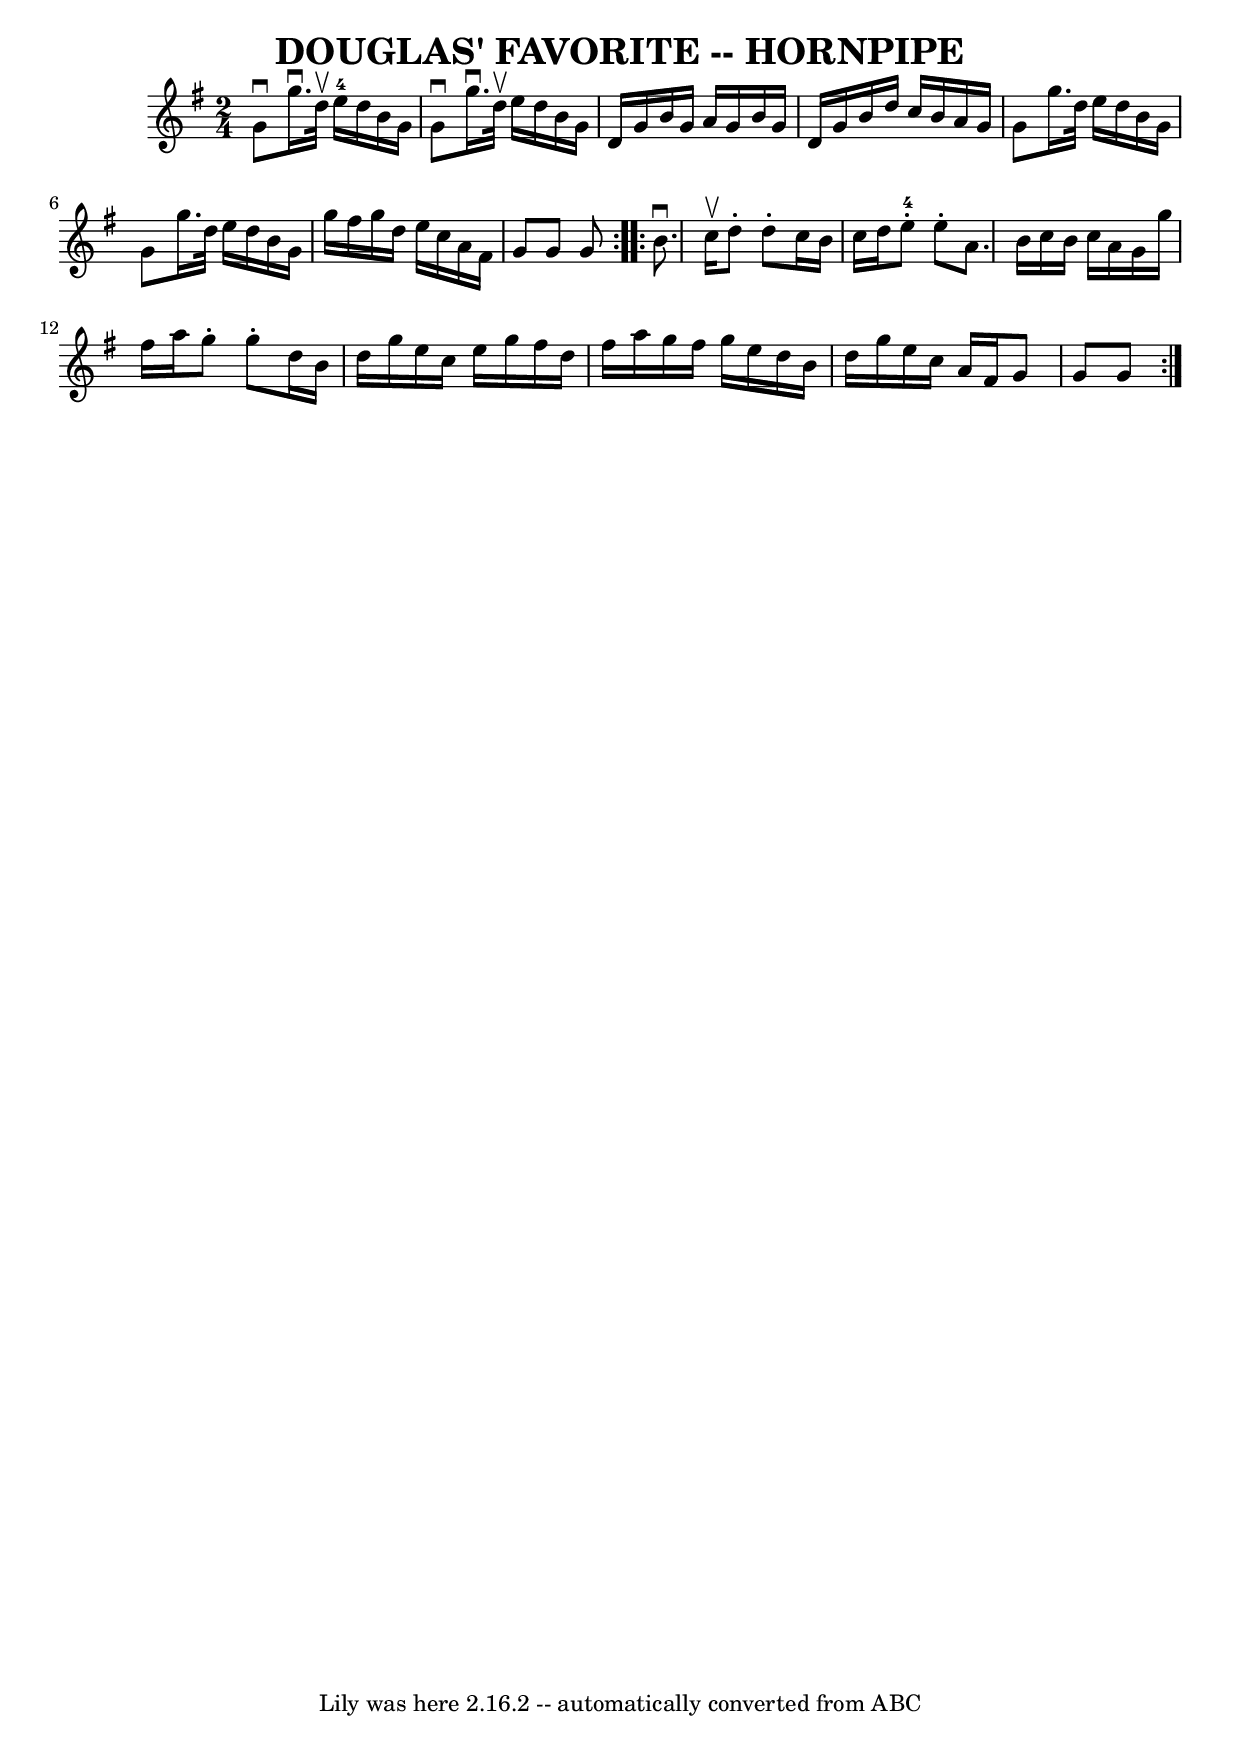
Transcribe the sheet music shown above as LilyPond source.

\version "2.16.2"
\include "Mammoth.ily"
\header {
  %% book = "Ryan's Mammoth Collection of Fiddle Tunes"
 crossRefNumber = "1"
 footnotes = ""
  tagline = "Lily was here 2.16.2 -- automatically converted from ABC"
  title = "DOUGLAS' FAVORITE -- HORNPIPE"

}
voicedefault =  {



  \repeat volta 2 {

    \time 2/4 
    \key g \major
 g'8^\downbow g''16.^\downbow d''32^\upbow e''16-4 d''16 b'16 g'16     |
 g'8^\downbow g''16.^\downbow d''32^\upbow e''16 d''16 b'16 g'16    |
 d'16 g'16 b'16 g'16 a'16 g'16 b'16 g'16     |
 d'16 g'16 b'16 d''16 c''16 b'16 a'16 g'16     |
 g'8 g''16. d''32 e''16 d''16 b'16 g'16     |
 g'8 g''16. d''32 e''16 d''16 b'16 g'16     |
 g''16 fs''16 g''16 d''16 e''16 c''16 a'16 fs'16     |
 g'8 g'8    
 g'8    
  }     
  \repeat volta 2 {
 b'8.^\downbow c''16^\upbow d''8-. d''8-.    |
 c''16 b'16 c''16 d''16 e''8-4-. e''8-.  |
 a'8. b'16 c''16 b'16 c''16 a'16    |
 g'16 g''16 fs''16 a''16 g''8-. g''8-.    |
 d''16 b'16 d''16 g''16 e''16 c''16 e''16 g''16     |
 fs''16 d''16 fs''16 a''16 g''16 fs''16 g''16 e''16     |
 d''16 b'16 d''16 g''16 e''16 c''16 a'16 fs'16     |
    
 g'8 g'8 g'8    
  }   

}

\score{
  <<

    \context Staff="default"
    {
      \voicedefault 
      
    }

  >>
  \layout {
    
  }
  \midi {
  }

}
